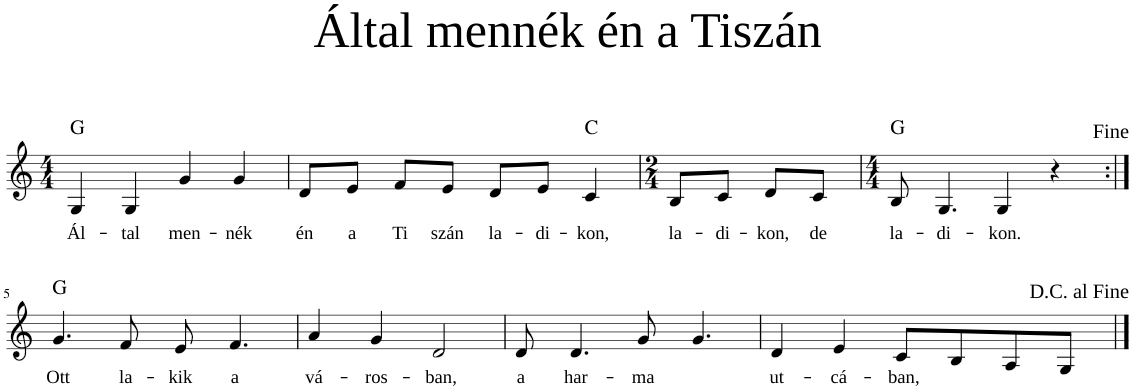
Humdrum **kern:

**kern	**text	**harte
*part1	*part1	*part1
*staff1	*staff1	*
*I"Piano	*	*
*I'Pno	*	*
*clefG2	*	*
*k[]	*	*
*M4/4	*	*
=1	=1	=1
!	!LO:LY:b	!
4G/	Ál-	G:maj
!	!LO:LY:b	!
4G/	-tal	.
!	!LO:LY:b	!
4g/	men-	.
!	!LO:LY:b	!
4g/	-nék	.
=2	=2	=2
!	!LO:LY:b	!
8d/L	én	.
!	!LO:LY:b	!
8e/J	a	.
!	!LO:LY:b	!
8f/L	Ti	.
!	!LO:LY:b	!
8e/J	szán	.
!	!LO:LY:b	!
8d/L	la-	.
!	!LO:LY:b	!
8e/J	-di-	.
!	!LO:LY:b	!
4c/	-kon,	C:maj
=3	=3	=3
*M2/4	*	*
!	!LO:LY:b	!
8B/L	la-	.
!	!LO:LY:b	!
8c/J	-di-	.
!	!LO:LY:b	!
8d/L	-kon,	.
!	!LO:LY:b	!
8c/J	de	.
=4	=4	=4
*M4/4	*	*
!	!LO:LY:b	!
8B/	la-	G:maj
!	!LO:LY:b	!
4.G/	-di-	.
!	!LO:LY:b	!
4G/	-kon.	.
4r	.	.
!LO:TX:a:t=<font face="Times New Roman"/>Fine	!	!
!!LO:LB:g=z
=5:|!	=5:|!	=5:|!
!	!LO:LY:b	!
4.g/	Ott	G:maj
!	!LO:LY:b	!
8f/	la-	.
!	!LO:LY:b	!
8e/	kik	.
!	!LO:LY:b	!
4.f/	a	.
=6	=6	=6
!	!LO:LY:b	!
4a/	vá-	.
!	!LO:LY:b	!
4g/	-ros-	.
!	!LO:LY:b	!
2d/	-ban,	.
=7	=7	=7
!	!LO:LY:b	!
8d/	a	.
!	!LO:LY:b	!
4.d/	har-	.
!	!LO:LY:b	!
8g/	-ma	.
4.g/	.	.
=8	=8	=8
!	!LO:LY:b	!
4d/	ut-	.
!	!LO:LY:b	!
4e/	-cá-	.
!	!LO:LY:b	!
8c/L	-ban,	.
8B/	.	.
8A/	.	.
8G/J	.	.
!LO:TX:a:t=<font face="Times New Roman"/>D.C. al Fine	!	!
==	==	==
*-	*-	*-
